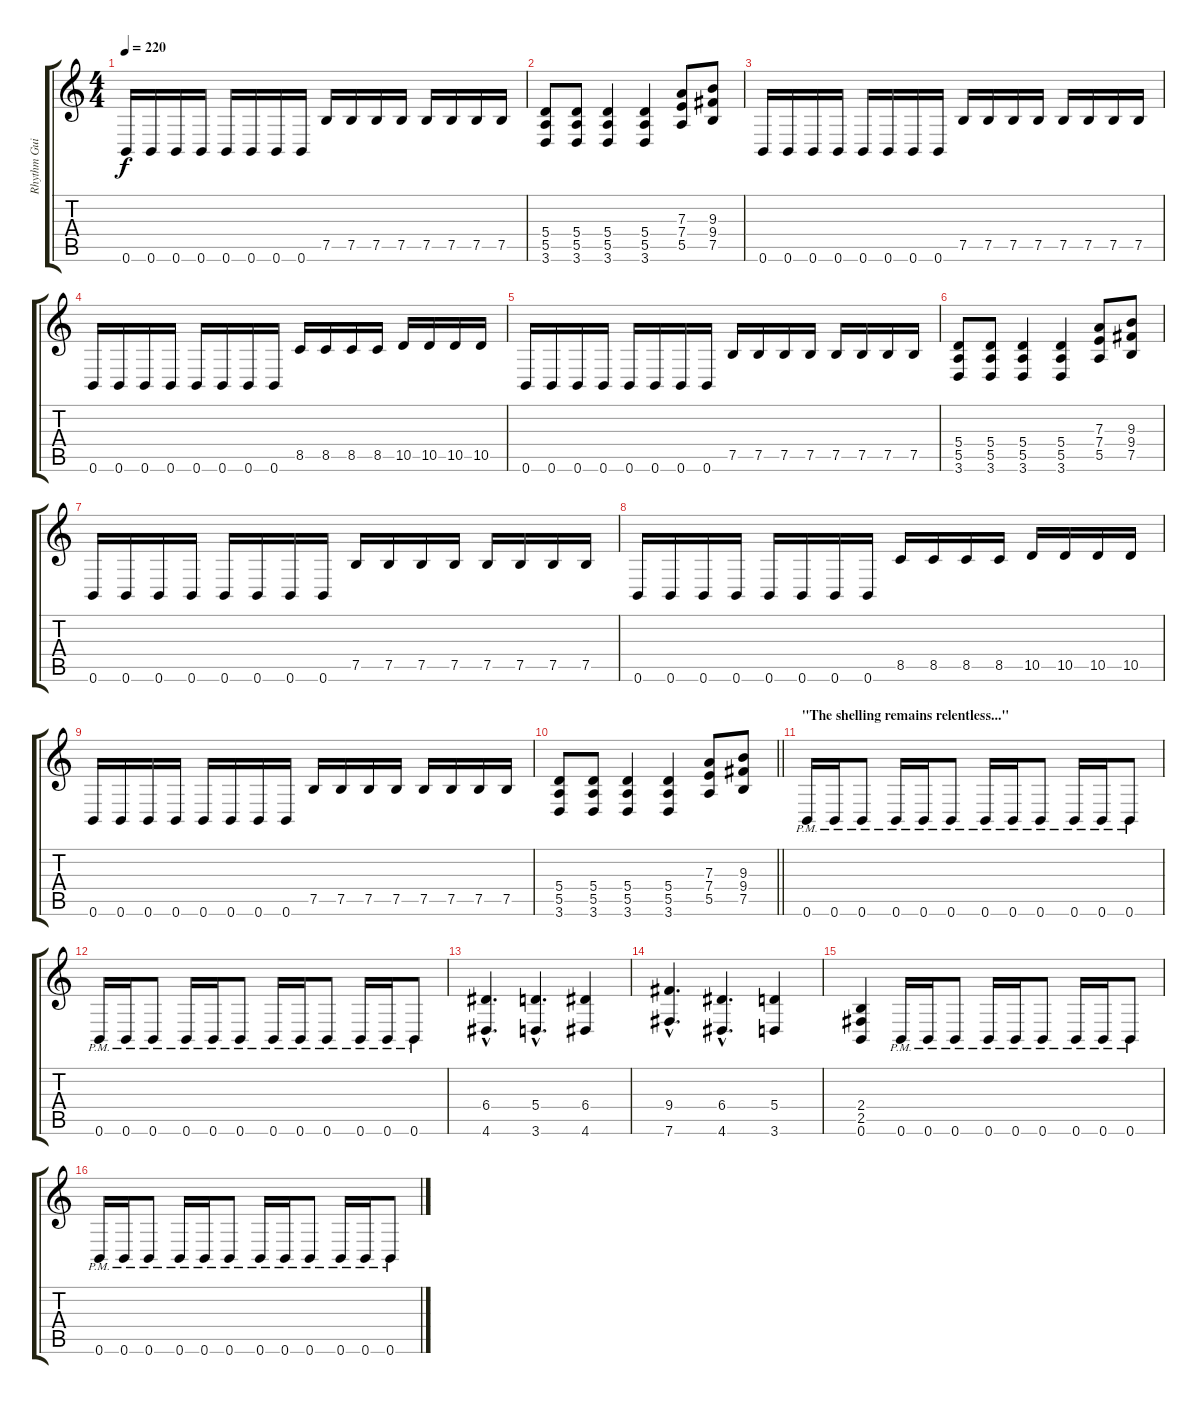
\track ("Rhythm Guitar I" "Rhythm Gui") {instrument distortionguitar}
\staff {score tabs}
\tuning (B3 Gb3 D3 A2 E2 B1) {hide}
\ts (4 4)
\tempo 220
\clef g2
\ks c
0.6.16{dy f} 0.6.16 0.6.16 0.6.16 0.6.16 0.6.16 0.6.16 0.6.16 7.5.16 7.5.16 7.5.16 7.5.16 7.5.16 7.5.16 7.5.16 7.5.16 |
(5.4 5.5 3.6).8 (5.4 5.5 3.6).8 (5.4 5.5 3.6).4 (5.4 5.5 3.6).4 (7.3 7.4 5.5).8 (9.3 9.4 7.5).8 |
0.6.16 0.6.16 0.6.16 0.6.16 0.6.16 0.6.16 0.6.16 0.6.16 7.5.16 7.5.16 7.5.16 7.5.16 7.5.16 7.5.16 7.5.16 7.5.16 |
0.6.16 0.6.16 0.6.16 0.6.16 0.6.16 0.6.16 0.6.16 0.6.16 8.5.16 8.5.16 8.5.16 8.5.16 10.5.16 10.5.16 10.5.16 10.5.16 |
0.6.16 0.6.16 0.6.16 0.6.16 0.6.16 0.6.16 0.6.16 0.6.16 7.5.16 7.5.16 7.5.16 7.5.16 7.5.16 7.5.16 7.5.16 7.5.16 |
(5.4 5.5 3.6).8 (5.4 5.5 3.6).8 (5.4 5.5 3.6).4 (5.4 5.5 3.6).4 (7.3 7.4 5.5).8 (9.3 9.4 7.5).8 |
0.6.16 0.6.16 0.6.16 0.6.16 0.6.16 0.6.16 0.6.16 0.6.16 7.5.16 7.5.16 7.5.16 7.5.16 7.5.16 7.5.16 7.5.16 7.5.16 |
0.6.16 0.6.16 0.6.16 0.6.16 0.6.16 0.6.16 0.6.16 0.6.16 8.5.16 8.5.16 8.5.16 8.5.16 10.5.16 10.5.16 10.5.16 10.5.16 |
0.6.16 0.6.16 0.6.16 0.6.16 0.6.16 0.6.16 0.6.16 0.6.16 7.5.16 7.5.16 7.5.16 7.5.16 7.5.16 7.5.16 7.5.16 7.5.16 |
\barLineRight lightlight
(5.4 5.5 3.6).8 (5.4 5.5 3.6).8 (5.4 5.5 3.6).4 (5.4 5.5 3.6).4 (7.3 7.4 5.5).8 (9.3 9.4 7.5).8 |
\section ("" "\"The shelling remains relentless...\"")
0.6{pm}.16 0.6{pm}.16 0.6{pm}.8 0.6{pm}.16 0.6{pm}.16 0.6{pm}.8 0.6{pm}.16 0.6{pm}.16 0.6{pm}.8 0.6{pm}.16 0.6{pm}.16 0.6{pm}.8 |
0.6{pm}.16 0.6{pm}.16 0.6{pm}.8 0.6{pm}.16 0.6{pm}.16 0.6{pm}.8 0.6{pm}.16 0.6{pm}.16 0.6{pm}.8 0.6{pm}.16 0.6{pm}.16 0.6{pm}.8 |
(6.4{hac} 4.6{hac}).4{d} (5.4{hac} 3.6{hac}).4{d} (6.4 4.6).4 |
(9.4{hac} 7.6{hac}).4{d} (6.4{hac} 4.6{hac}).4{d} (5.4 3.6).4 |
(2.4 2.5 0.6).4 0.6{pm}.16 0.6{pm}.16 0.6{pm}.8 0.6{pm}.16 0.6{pm}.16 0.6{pm}.8 0.6{pm}.16 0.6{pm}.16 0.6{pm}.8 |
0.6{pm}.16 0.6{pm}.16 0.6{pm}.8 0.6{pm}.16 0.6{pm}.16 0.6{pm}.8 0.6{pm}.16 0.6{pm}.16 0.6{pm}.8 0.6{pm}.16 0.6{pm}.16 0.6{pm}.8
